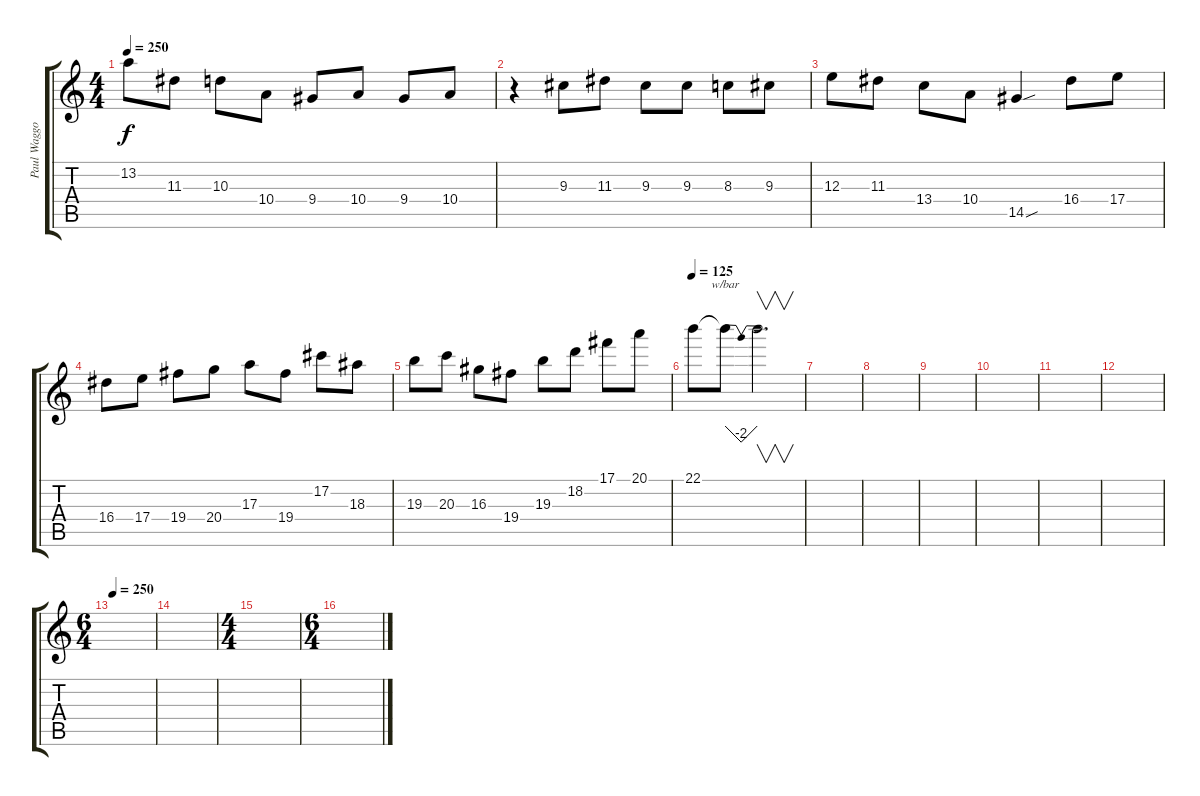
\track ("Paul Waggoner - Lead" "Paul Waggo") {instrument distortionguitar}
\staff {score tabs}
\tuning (Db4 Ab3 E3 B2 Gb2 Db2) {hide}
\ts (4 4)
\tempo 250
\clef g2
\ks c
13.2.8{dy f} 11.3.8 10.3.8 10.4.8 9.4.8 10.4.8 9.4.8 10.4.8 |
r.4 9.3.8 11.3.8 9.3.8 9.3.8 8.3.8 9.3.8 |
12.3.8 11.3.8 13.4.8 10.4.8 14.5{sou}.4 16.4.8 17.4.8 |
16.4.8 17.4.8 19.4.8 20.4.8 17.3.8 19.4.8 17.2.8 18.3.8 |
19.3.8 20.3.8 16.3.8 19.4.8 19.3.8 18.2.8 17.1.8 20.1.8 |
\tempo 125
22.1.8 22.1{t}.8{tbe (dip default 0 0 30 -8 60 0)} 22.1{t}.2{v d} |
|
|
|
|
|
|
\ts (6 4)
\tempo 250
|
|
\ts (4 4)
|
\ts (6 4)
